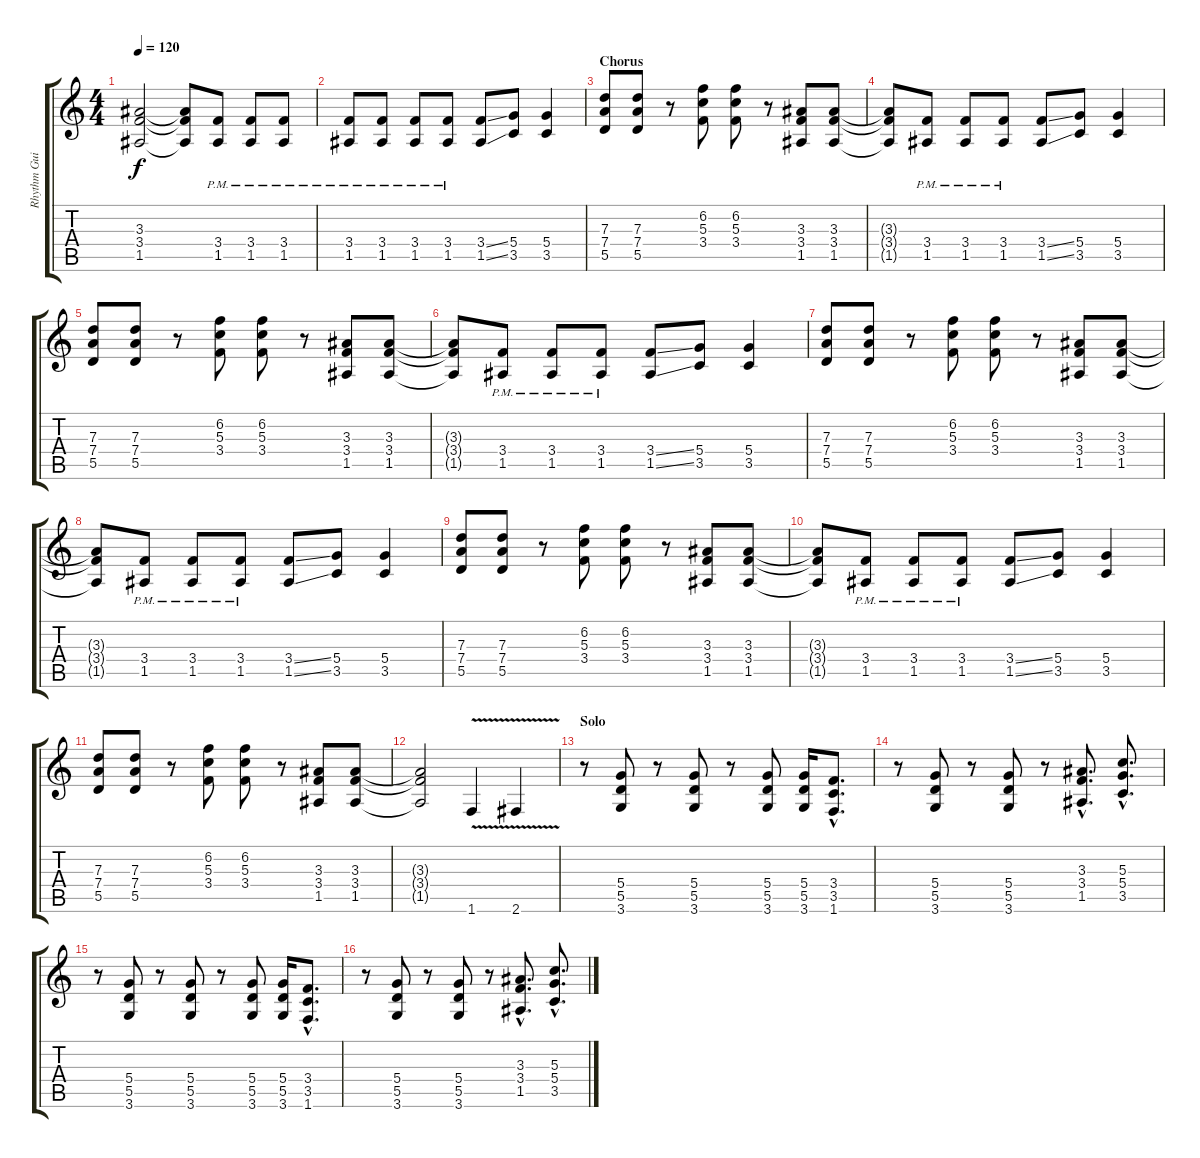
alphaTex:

\track ("Rhythm Guitar" "Rhythm Gui") {instrument distortionguitar}
\staff {score tabs}
\tuning (E4 B3 G3 D3 A2 E2) {hide}
\ts (4 4)
\tempo 120
\clef g2
\ks c
(3.3 3.4 1.5).2{dy f instrument distortionguitar} (3.3{t} 3.4{t} 1.5{t}).8 (3.4 1.5{pm}).8 (3.4 1.5{pm}).8 (3.4 1.5{pm}).8 |
(3.4 1.5{pm}).8 (3.4 1.5{pm}).8 (3.4 1.5{pm}).8 (3.4 1.5{pm}).8 (3.4{ss} 1.5{ss}).8 (5.4 3.5).8 (5.4 3.5).4 |
\section ("" "Chorus")
(7.3 7.4 5.5).8 (7.3 7.4 5.5).8 r.8 (6.2 5.3 3.4).8 (6.2 5.3 3.4).8 r.8 (3.3 3.4 1.5).8 (3.3 3.4 1.5).8 |
(3.3{t} 3.4{t} 1.5{t}).8 (3.4 1.5{pm}).8 (3.4 1.5{pm}).8 (3.4 1.5{pm}).8 (3.4{ss} 1.5{ss}).8 (5.4 3.5).8 (5.4 3.5).4 |
(7.3 7.4 5.5).8 (7.3 7.4 5.5).8 r.8 (6.2 5.3 3.4).8 (6.2 5.3 3.4).8 r.8 (3.3 3.4 1.5).8 (3.3 3.4 1.5).8 |
(3.3{t} 3.4{t} 1.5{t}).8 (3.4 1.5{pm}).8 (3.4 1.5{pm}).8 (3.4 1.5{pm}).8 (3.4{ss} 1.5{ss}).8 (5.4 3.5).8 (5.4 3.5).4 |
(7.3 7.4 5.5).8 (7.3 7.4 5.5).8 r.8 (6.2 5.3 3.4).8 (6.2 5.3 3.4).8 r.8 (3.3 3.4 1.5).8 (3.3 3.4 1.5).8 |
(3.3{t} 3.4{t} 1.5{t}).8 (3.4 1.5{pm}).8 (3.4 1.5{pm}).8 (3.4 1.5{pm}).8 (3.4{ss} 1.5{ss}).8 (5.4 3.5).8 (5.4 3.5).4 |
(7.3 7.4 5.5).8 (7.3 7.4 5.5).8 r.8 (6.2 5.3 3.4).8 (6.2 5.3 3.4).8 r.8 (3.3 3.4 1.5).8 (3.3 3.4 1.5).8 |
(3.3{t} 3.4{t} 1.5{t}).8 (3.4 1.5{pm}).8 (3.4 1.5{pm}).8 (3.4 1.5{pm}).8 (3.4{ss} 1.5{ss}).8 (5.4 3.5).8 (5.4 3.5).4 |
(7.3 7.4 5.5).8 (7.3 7.4 5.5).8 r.8 (6.2 5.3 3.4).8 (6.2 5.3 3.4).8 r.8 (3.3 3.4 1.5).8 (3.3 3.4 1.5).8 |
(3.3{t} 3.4{t} 1.5{t}).2 1.6{v}.4 2.6{v}.4 |
\section ("" "Solo")
r.8 (5.4 5.5 3.6).8 r.8 (5.4 5.5 3.6).8 r.8 (5.4 5.5 3.6).8 (5.4 5.5 3.6).16 (3.4{hac} 3.5{hac} 1.6{hac}).8{d} |
r.8 (5.4 5.5 3.6).8 r.8 (5.4 5.5 3.6).8 r.8 (3.3{hac} 3.4{hac} 1.5{hac}).8{d} (5.3{hac} 5.4{hac} 3.5{hac}).8{d} |
r.8 (5.4 5.5 3.6).8 r.8 (5.4 5.5 3.6).8 r.8 (5.4 5.5 3.6).8 (5.4 5.5 3.6).16 (3.4{hac} 3.5{hac} 1.6{hac}).8{d} |
r.8 (5.4 5.5 3.6).8 r.8 (5.4 5.5 3.6).8 r.8 (3.3{hac} 3.4{hac} 1.5{hac}).8{d} (5.3{hac} 5.4{hac} 3.5{hac}).8{d}
